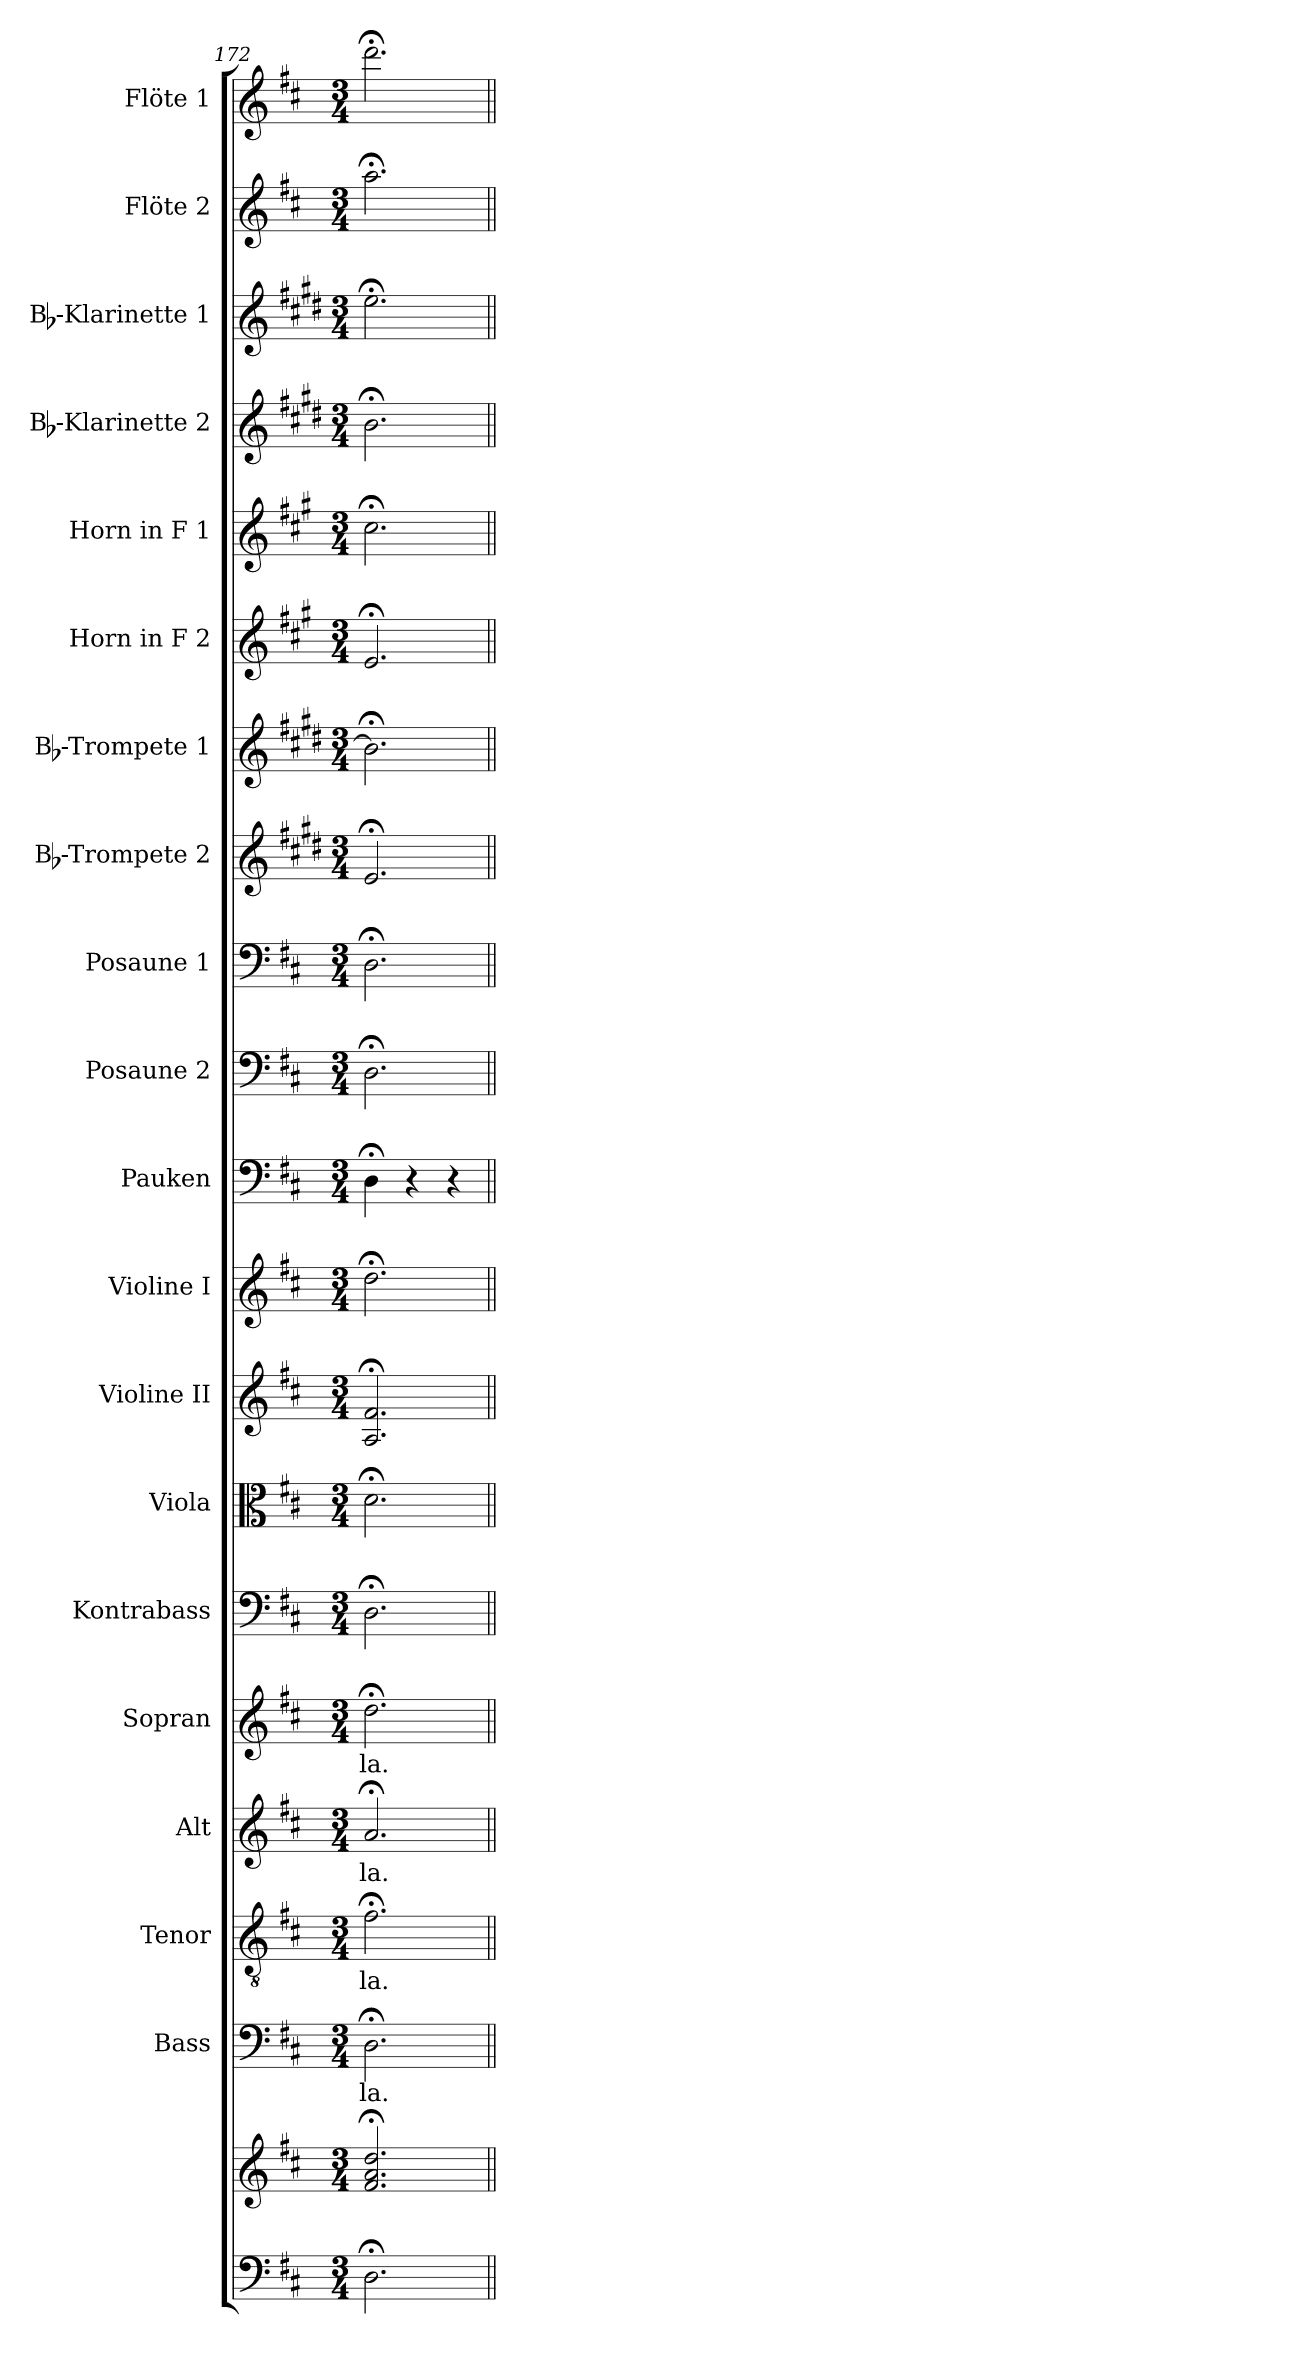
**kern	**kern	**kern	**text	**kern	**text	**kern	**text	**kern	**text	**kern	**kern	**kern	**kern	**kern	**kern	**kern	**kern	**kern	**kern	**kern	**kern	**kern	**kern	**kern
*part20	*part20	*part19	*part19	*part18	*part18	*part17	*part17	*part16	*part16	*part15	*part14	*part13	*part12	*part11	*part10	*part9	*part8	*part7	*part6	*part5	*part4	*part3	*part2	*part1
*staff21	*staff20	*staff19	*staff19	*staff18	*staff18	*staff17	*staff17	*staff16	*staff16	*staff15	*staff14	*staff13	*staff12	*staff11	*staff10	*staff9	*staff8	*staff7	*staff6	*staff5	*staff4	*staff3	*staff2	*staff1
*	*	*I"Bass	*	*I"Tenor	*	*I"Alt	*	*I"Sopran	*	*I"Kontrabass	*I"Viola	*I"Violine II	*I"Violine I	*I"Pauken	*I"Posaune 2	*I"Posaune 1	*I"Bb-Trompete 2	*I"Bb-Trompete 1	*I"Horn in F 2	*I"Horn in F 1	*I"Bb-Klarinette 2	*I"Bb-Klarinette 1	*I"Flöte 2	*I"Flöte 1
*	*	*I'B.	*	*I'T.	*	*I'A.	*	*I'S.	*	*I'Kb.	*I'Vla.	*I'Vl. II	*I'Vl. I	*I'Pk.	*I'Pos. 2	*I'Pos. 1	*I'Bb Trp. 2	*I'Bb Trp. 1	*	*	*I'Bb Kl. 2	*I'Bb Kl. 1	*I'Fl. 2	*I'Fl. 1
*clefF4	*clefG2	*clefF4	*	*clefGv2	*	*clefG2	*	*clefG2	*	*clefF4	*clefC3	*clefG2	*clefG2	*clefF4	*clefF4	*clefF4	*clefG2	*clefG2	*clefG2	*clefG2	*clefG2	*clefG2	*clefG2	*clefG2
*	*	*	*	*	*	*	*	*	*	*ITrd7c12	*	*	*	*	*	*	*ITrd1c2	*ITrd1c2	*ITrd4c7	*ITrd4c7	*ITrd1c2	*ITrd1c2	*	*
*k[f#c#]	*k[f#c#]	*k[f#c#]	*	*k[f#c#]	*	*k[f#c#]	*	*k[f#c#]	*	*k[f#c#]	*k[f#c#]	*k[f#c#]	*k[f#c#]	*k[f#c#]	*k[f#c#]	*k[f#c#]	*k[f#c#]	*k[f#c#]	*k[f#c#]	*k[f#c#]	*k[f#c#]	*k[f#c#]	*k[f#c#]	*k[f#c#]
*D:	*D:	*D:	*	*D:	*	*D:	*	*D:	*	*D:	*D:	*D:	*D:	*D:	*D:	*D:	*D:	*D:	*D:	*D:	*D:	*D:	*D:	*D:
*M3/4	*M3/4	*M3/4	*	*M3/4	*	*M3/4	*	*M3/4	*	*M3/4	*M3/4	*M3/4	*M3/4	*M3/4	*M3/4	*M3/4	*M3/4	*M3/4	*M3/4	*M3/4	*M3/4	*M3/4	*M3/4	*M3/4
=172	=172	=172	=172	=172	=172	=172	=172	=172	=172	=172	=172	=172	=172	=172	=172	=172	=172	=172	=172	=172	=172	=172	=172	=172
!	!	!	!LO:LY:b	!	!LO:LY:b	!	!LO:LY:b	!	!LO:LY:b	!	!	!	!	!	!	!	!	!	!	!	!	!	!	!
2.D;<\	2.f#/;< 2.a/;< 2.dd/;<	2.D;<\	-la.	2.f#;<\	-la.	2.a;</	-la.	2.dd;<\	-la.	2.DD;<\	2.d;<\	2.A/;< 2.f#/;<	2.dd;<\	4D;<\	2.D;<\	2.D;<\	2.d;</	2.a;<\]	2.A;</	2.f#;<\	2.a;<\	2.dd;<\	2.aa;<\	2.ddd;<\
.	.	.	.	.	.	.	.	.	.	.	.	.	.	4r	.	.	.	.	.	.	.	.	.	.
.	.	.	.	.	.	.	.	.	.	.	.	.	.	4r	.	.	.	.	.	.	.	.	.	.
=||	=||	=||	=||	=||	=||	=||	=||	=||	=||	=||	=||	=||	=||	=||	=||	=||	=||	=||	=||	=||	=||	=||	=||	=||
*-	*-	*-	*-	*-	*-	*-	*-	*-	*-	*-	*-	*-	*-	*-	*-	*-	*-	*-	*-	*-	*-	*-	*-	*-
